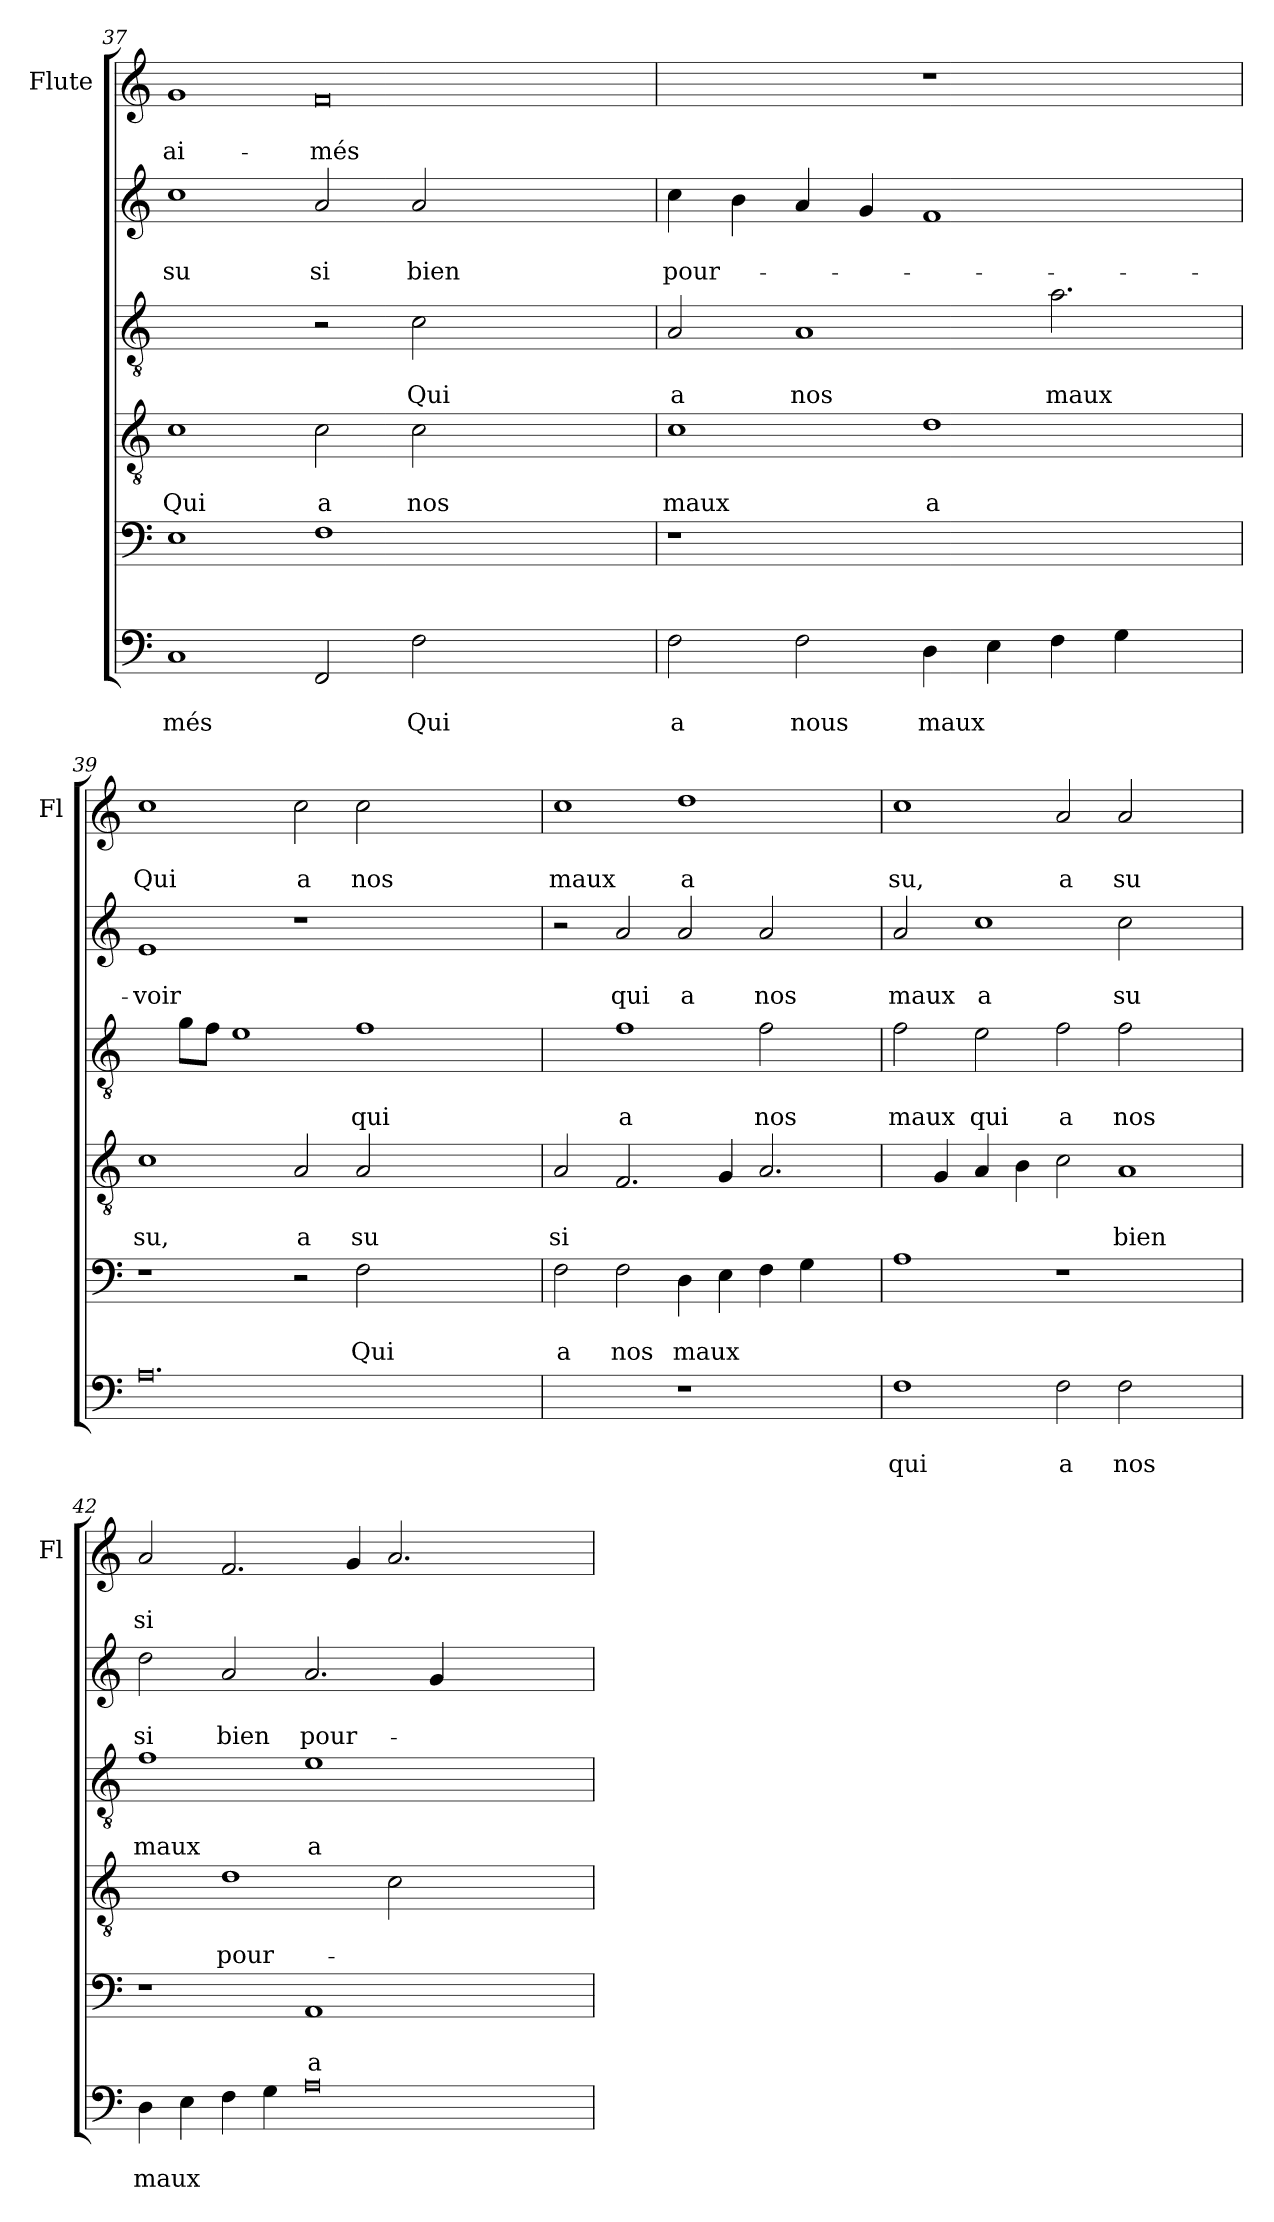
**kern	**text	**text	**kern	**text	**text	**kern	**text	**text	**kern	**text	**text	**kern	**text	**text	**kern	**text	**text
*part6	*part6	*part6	*part5	*part5	*part5	*part4	*part4	*part4	*part3	*part3	*part3	*part2	*part2	*part2	*part1	*part1	*part1
*staff6	*staff6	*staff6	*staff5	*staff5	*staff5	*staff4	*staff4	*staff4	*staff3	*staff3	*staff3	*staff2	*staff2	*staff2	*staff1	*staff1	*staff1
*	*	*	*	*	*	*	*	*	*	*	*	*	*	*	*I"Flute	*	*
*	*	*	*	*	*	*	*	*	*	*	*	*	*	*	*I'Fl	*	*
!!LO:LB:g=z
*clefF4	*	*	*clefF4	*	*	*clefGv2	*	*	*clefGv2	*	*	*clefG2	*	*	*clefG2	*	*
*k[]	*	*	*k[]	*	*	*k[]	*	*	*k[]	*	*	*k[]	*	*	*k[]	*	*
*C:	*	*	*C:	*	*	*C:	*	*	*C:	*	*	*C:	*	*	*C:	*	*
=37	=37	=37	=37	=37	=37	=37	=37	=37	=37	=37	=37	=37	=37	=37	=37	=37	=37
!	!	!LO:LY:b	!	!	!	!	!	!LO:LY:b	!	!	!	!	!	!LO:LY:b	!	!	!LO:LY:b
1C	.	-més	1E	.	.	1c	.	Qui	1gyy	.	.	1cc	.	su	1g	.	ai-
!	!	!	!	!	!	!	!	!LO:LY:b	!	!	!	!	!	!LO:LY:b	!	!	!LO:LY:b
2FF/	.	.	1F	.	.	2c\	.	a	2r	.	.	2a/	.	si	0f	.	-més
!	!	!LO:LY:b	!	!	!	!	!	!LO:LY:b	!	!	!LO:LY:b	!	!	!LO:LY:b	!	!	!
2F\	.	Qui	.	.	.	2c\	.	nos	2c\	.	Qui	2a/	.	bien	.	.	.
1ryy	.	.	1ryy	.	.	1ryy	.	.	1ryy	.	.	1ryy	.	.	.	.	.
=38	=38	=38	=38	=38	=38	=38	=38	=38	=38	=38	=38	=38	=38	=38	=38	=38	=38
!	!	!LO:LY:b	!	!	!	!	!	!LO:LY:b	!	!	!LO:LY:b	!	!	!LO:LY:b	!	!	!
2F\	.	a	1r	.	.	1c	.	maux	2A/	.	a	4cc\	.	pour-	1fyy	.	.
.	.	.	.	.	.	.	.	.	.	.	.	4b\	.	.	.	.	.
!	!	!LO:LY:b	!	!	!	!	!	!	!	!	!LO:LY:b	!	!	!	!	!	!
2F\	.	nous	.	.	.	.	.	.	1A	.	nos	4a/	.	.	.	.	.
.	.	.	.	.	.	.	.	.	.	.	.	4g/	.	.	.	.	.
!	!	!LO:LY:b	!	!	!	!	!	!LO:LY:b	!	!	!	!	!	!	!	!	!
4D\	.	maux	1ryy	.	.	1d	.	a	.	.	.	1f	.	.	1r	.	.
4E\	.	.	.	.	.	.	.	.	.	.	.	.	.	.	.	.	.
!	!	!	!	!	!	!	!	!	!	!	!LO:LY:b	!	!	!	!	!	!
4F\	.	.	.	.	.	.	.	.	2.a\	.	maux	.	.	.	.	.	.
4G\	.	.	.	.	.	.	.	.	.	.	.	.	.	.	.	.	.
4ryy	.	.	4ryy	.	.	4ryy	.	.	.	.	.	4ryy	.	.	4ryy	.	.
=39	=39	=39	=39	=39	=39	=39	=39	=39	=39	=39	=39	=39	=39	=39	=39	=39	=39
!	!	!	!	!	!	!	!	!LO:LY:b	!	!	!	!	!	!LO:LY:b	!	!	!LO:LY:b
0.A	.	.	1r	.	.	1c	.	su,	4a\yy	.	.	1e	.	-voir	1cc	.	Qui
.	.	.	.	.	.	.	.	.	8g\L	.	.	.	.	.	.	.	.
.	.	.	.	.	.	.	.	.	8f\J	.	.	.	.	.	.	.	.
.	.	.	.	.	.	.	.	.	1e	.	.	.	.	.	.	.	.
!	!	!	!	!	!	!	!	!LO:LY:b	!	!	!	!	!	!	!	!	!LO:LY:b
.	.	.	2r	.	.	2A/	.	a	.	.	.	1r	.	.	2cc\	.	a
!	!	!	!	!	!LO:LY:b	!	!	!LO:LY:b	!	!	!LO:LY:b	!	!	!	!	!	!LO:LY:b
.	.	.	2F\	.	Qui	2A/	.	su	1f	.	qui	.	.	.	2cc\	.	nos
.	.	.	1ryy	.	.	1ryy	.	.	.	.	.	1ryy	.	.	1ryy	.	.
.	.	.	.	.	.	.	.	.	2ryy	.	.	.	.	.	.	.	.
=40	=40	=40	=40	=40	=40	=40	=40	=40	=40	=40	=40	=40	=40	=40	=40	=40	=40
!	!	!	!	!	!LO:LY:b	!	!	!LO:LY:b	!	!	!	!	!	!	!	!	!LO:LY:b
1Ayy	.	.	2F\	.	a	2A/	.	si	2f\yy	.	.	2r	.	.	1cc	.	maux
!	!	!	!	!	!LO:LY:b	!	!	!	!	!	!LO:LY:b	!	!	!LO:LY:b	!	!	!
.	.	.	2F\	.	nos	2.F/	.	.	1f	.	a	2a/	.	qui	.	.	.
!	!	!	!	!	!LO:LY:b	!	!	!	!	!	!	!	!	!LO:LY:b	!	!	!LO:LY:b
1r	.	.	4D\	.	maux	.	.	.	.	.	.	2a/	.	a	1dd	.	a
.	.	.	4E\	.	.	4G/	.	.	.	.	.	.	.	.	.	.	.
!	!	!	!	!	!	!	!	!	!	!	!LO:LY:b	!	!	!LO:LY:b	!	!	!
.	.	.	4F\	.	.	2.A/	.	.	2f\	.	nos	2a/	.	nos	.	.	.
.	.	.	4G\	.	.	.	.	.	.	.	.	.	.	.	.	.	.
4ryy	.	.	4ryy	.	.	.	.	.	4ryy	.	.	4ryy	.	.	4ryy	.	.
!!LO:PB:g=z
=41	=41	=41	=41	=41	=41	=41	=41	=41	=41	=41	=41	=41	=41	=41	=41	=41	=41
!	!	!LO:LY:b	!	!	!	!	!	!	!	!	!LO:LY:b	!	!	!LO:LY:b	!	!	!LO:LY:b
1F	.	qui	1A	.	.	4A/yy	.	.	2f\	.	maux	2a/	.	maux	1cc	.	su,
.	.	.	.	.	.	4G/	.	.	.	.	.	.	.	.	.	.	.
!	!	!	!	!	!	!	!	!	!	!	!LO:LY:b	!	!	!LO:LY:b	!	!	!
.	.	.	.	.	.	4A/	.	.	2e\	.	qui	1cc	.	a	.	.	.
.	.	.	.	.	.	4B\	.	.	.	.	.	.	.	.	.	.	.
!	!	!LO:LY:b	!	!	!	!	!	!	!	!	!LO:LY:b	!	!	!	!	!	!LO:LY:b
2F\	.	a	1r	.	.	2c\	.	.	2f\	.	a	.	.	.	2a/	.	a
!	!	!LO:LY:b	!	!	!	!	!	!LO:LY:b	!	!	!LO:LY:b	!	!	!LO:LY:b	!	!	!LO:LY:b
2F\	.	nos	.	.	.	1A	.	bien	2f\	.	nos	2cc\	.	su	2a/	.	su
2ryy	.	.	2ryy	.	.	.	.	.	2ryy	.	.	2ryy	.	.	2ryy	.	.
=42	=42	=42	=42	=42	=42	=42	=42	=42	=42	=42	=42	=42	=42	=42	=42	=42	=42
!	!	!LO:LY:b	!	!	!	!	!	!	!	!	!LO:LY:b	!	!	!LO:LY:b	!	!	!LO:LY:b
4D\	.	maux	1r	.	.	2A/yy	.	.	1f	.	maux	2dd\	.	si	2a/	.	si
4E\	.	.	.	.	.	.	.	.	.	.	.	.	.	.	.	.	.
!	!	!	!	!	!	!	!	!LO:LY:b	!	!	!	!	!	!LO:LY:b	!	!	!
4F\	.	.	.	.	.	1d	.	pour-	.	.	.	2a/	.	bien	2.f/	.	.
4G\	.	.	.	.	.	.	.	.	.	.	.	.	.	.	.	.	.
!	!	!	!	!	!LO:LY:b	!	!	!	!	!	!LO:LY:b	!	!	!LO:LY:b	!	!	!
0A	.	.	1AA	.	a	.	.	.	1e	.	a	2.a/	.	pour-	.	.	.
.	.	.	.	.	.	.	.	.	.	.	.	.	.	.	4g/	.	.
.	.	.	.	.	.	2c\	.	.	.	.	.	.	.	.	2.a/	.	.
.	.	.	.	.	.	.	.	.	.	.	.	4g/	.	.	.	.	.
.	.	.	1ryy	.	.	1ryy	.	.	1ryy	.	.	1ryy	.	.	.	.	.
.	.	.	.	.	.	.	.	.	.	.	.	.	.	.	2.ryy	.	.
=	=	=	=	=	=	=	=	=	=	=	=	=	=	=	=	=	=
*-	*-	*-	*-	*-	*-	*-	*-	*-	*-	*-	*-	*-	*-	*-	*-	*-	*-
